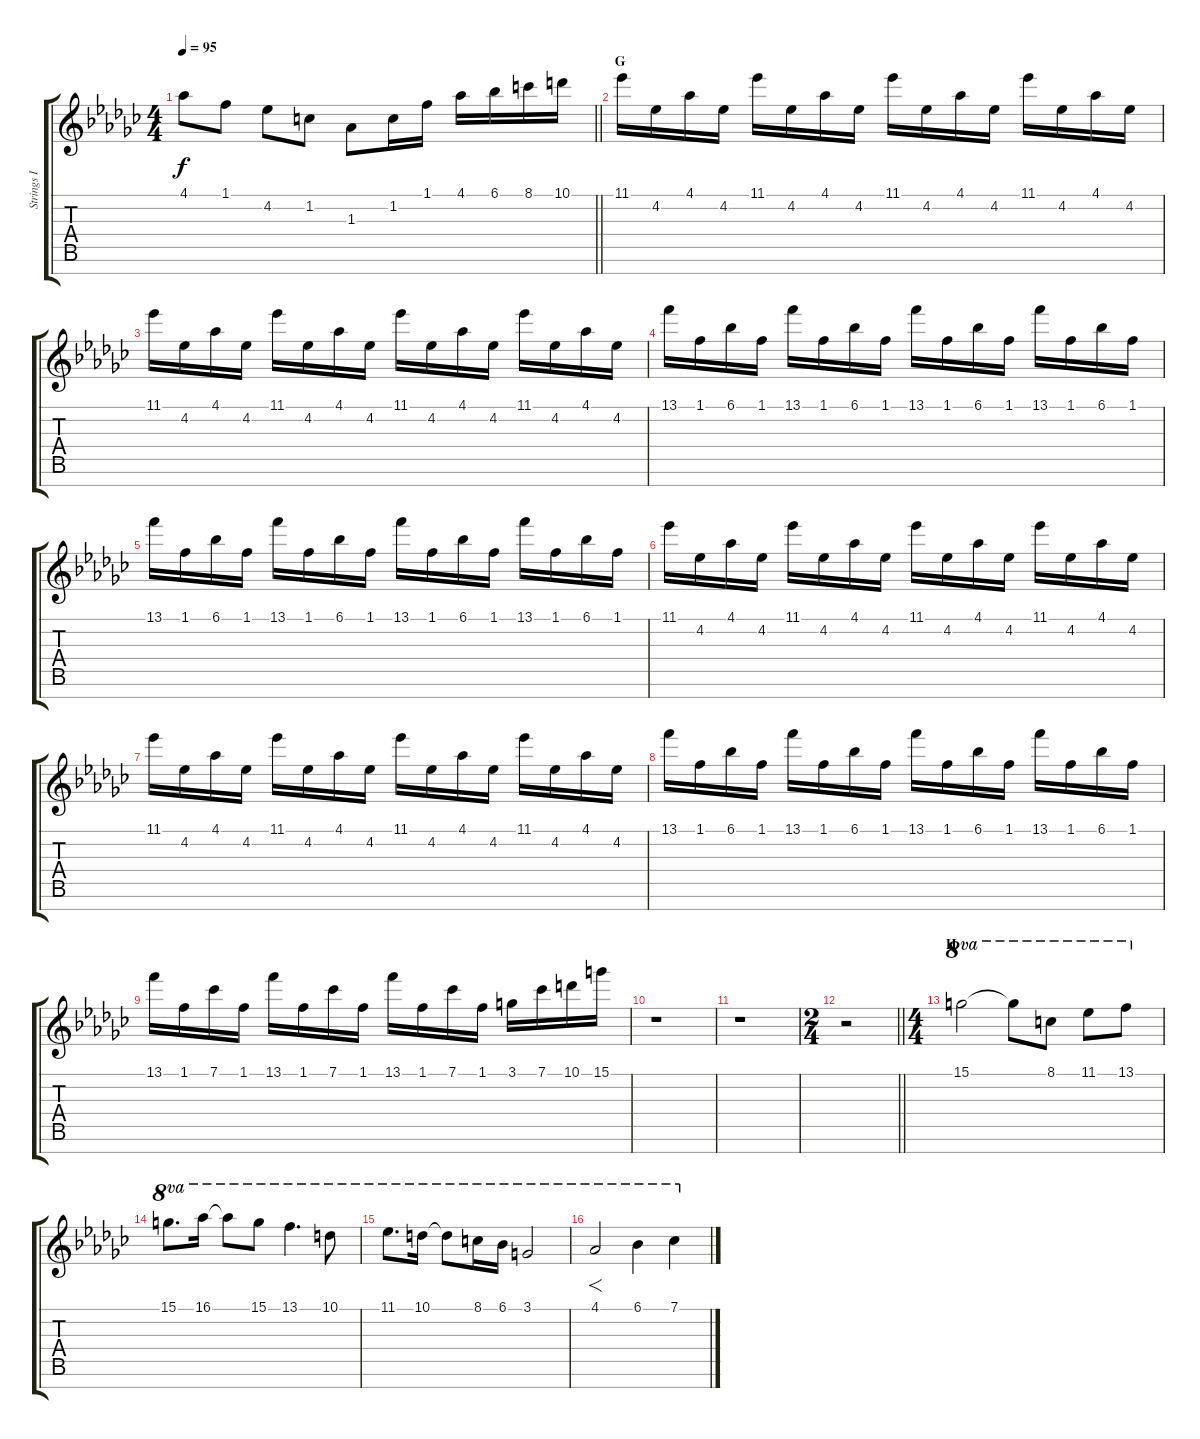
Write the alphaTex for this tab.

\track ("Strings I" "Strings I") {instrument stringensemble1}
\staff {score tabs}
\tuning (E5 B4 G4 D4 A3 E3 B2) {hide}
\ts (4 4)
\tempo 95
\clef g2
\barLineRight lightlight
\ks gb
4.1.8{dy f} 1.1.8 4.2.8 1.2.8 1.3.8 1.2.16 1.1.16 4.1.16 6.1.16 8.1.16 10.1.16 |
\section ("" "G")
11.1.16 4.2.16 4.1.16 4.2.16 11.1.16 4.2.16 4.1.16 4.2.16 11.1.16 4.2.16 4.1.16 4.2.16 11.1.16 4.2.16 4.1.16 4.2.16 |
11.1.16 4.2.16 4.1.16 4.2.16 11.1.16 4.2.16 4.1.16 4.2.16 11.1.16 4.2.16 4.1.16 4.2.16 11.1.16 4.2.16 4.1.16 4.2.16 |
13.1.16 1.1.16 6.1.16 1.1.16 13.1.16 1.1.16 6.1.16 1.1.16 13.1.16 1.1.16 6.1.16 1.1.16 13.1.16 1.1.16 6.1.16 1.1.16 |
13.1.16 1.1.16 6.1.16 1.1.16 13.1.16 1.1.16 6.1.16 1.1.16 13.1.16 1.1.16 6.1.16 1.1.16 13.1.16 1.1.16 6.1.16 1.1.16 |
11.1.16 4.2.16 4.1.16 4.2.16 11.1.16 4.2.16 4.1.16 4.2.16 11.1.16 4.2.16 4.1.16 4.2.16 11.1.16 4.2.16 4.1.16 4.2.16 |
11.1.16 4.2.16 4.1.16 4.2.16 11.1.16 4.2.16 4.1.16 4.2.16 11.1.16 4.2.16 4.1.16 4.2.16 11.1.16 4.2.16 4.1.16 4.2.16 |
13.1.16 1.1.16 6.1.16 1.1.16 13.1.16 1.1.16 6.1.16 1.1.16 13.1.16 1.1.16 6.1.16 1.1.16 13.1.16 1.1.16 6.1.16 1.1.16 |
13.1.16 1.1.16 7.1.16 1.1.16 13.1.16 1.1.16 7.1.16 1.1.16 13.1.16 1.1.16 7.1.16 1.1.16 3.1.16 7.1.16 10.1.16 15.1.16 |
r.1 |
r.1 |
\ts (2 4)
\barLineRight lightlight
r.2 |
\ts (4 4)
\section ("" "H")
15.1.2{ot 8va} 15.1{t}.8{ot 8va} 8.1.8{ot 8va} 11.1.8{ot 8va} 13.1.8{ot 8va} |
15.1.8{d ot 8va} 16.1.16{ot 8va} 16.1{t}.8{ot 8va} 15.1.8{ot 8va} 13.1.4{d ot 8va} 10.1.8{ot 8va} |
11.1.8{d ot 8va} 10.1.16{ot 8va} 10.1{t}.8{ot 8va} 8.1.16{ot 8va} 6.1.16{ot 8va} 3.1.2{ot 8va} |
4.1.2{f ot 8va} 6.1.4{ot 8va} 7.1.4{ot 8va}
